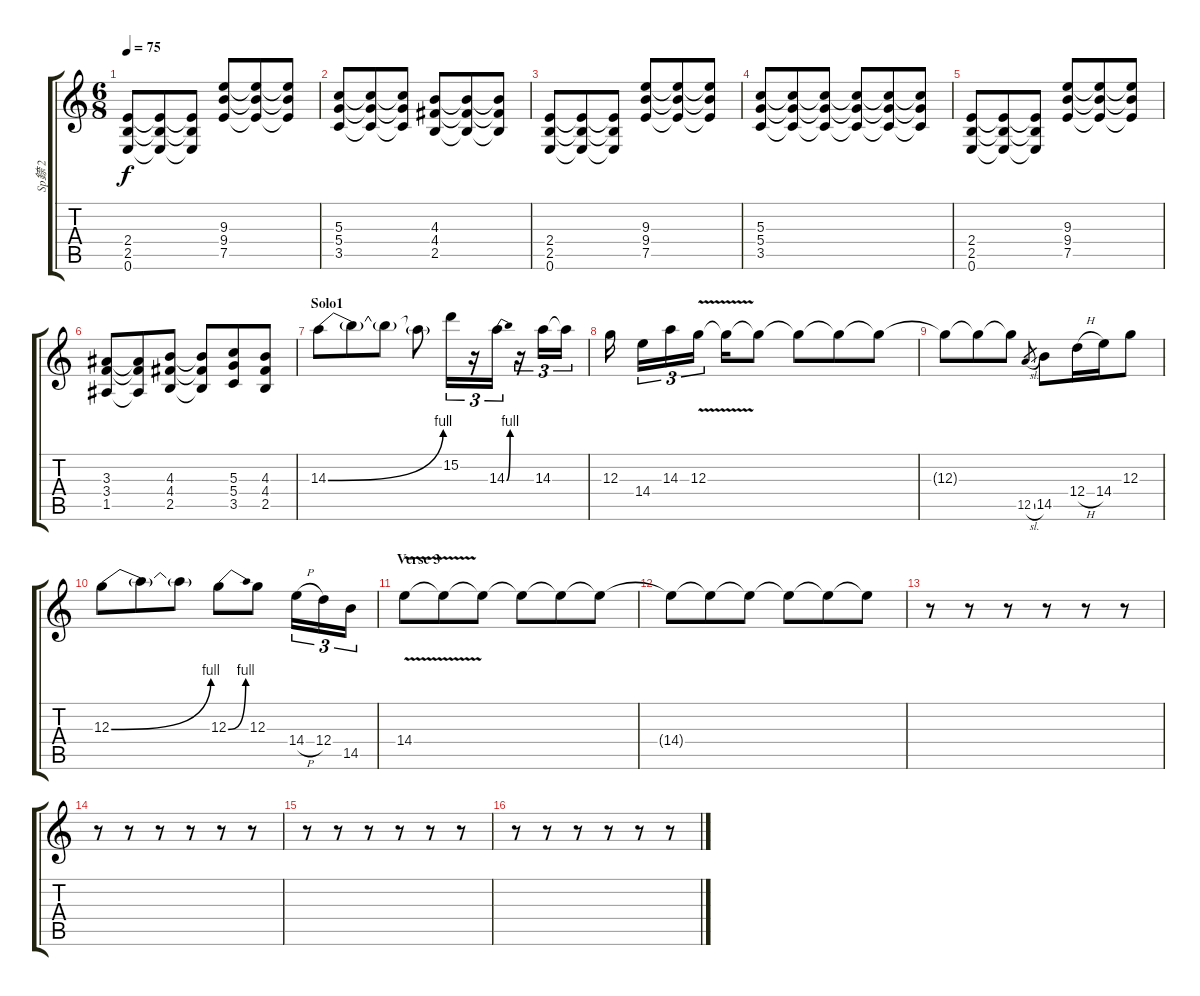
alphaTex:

\track ("Sp錼 2" "Sp錼 2") {instrument distortionguitar}
\staff {score tabs}
\tuning (E4 B3 G3 D3 A2 E2) {hide}
\ts (6 8)
\tempo 75
\clef g2
\ks c
(2.4 2.5 0.6).8{dy f} (2.4{t} 2.5{t} 0.6{t}).8 (2.4{t} 2.5{t} 0.6{t}).8 (9.3 9.4 7.5).8 (9.3{t} 9.4{t} 7.5{t}).8 (9.3{t} 9.4{t} 7.5{t}).8 |
(5.3 5.4 3.5).8 (5.3{t} 5.4{t} 3.5{t}).8 (5.3{t} 5.4{t} 3.5{t}).8 (4.3 4.4 2.5).8 (4.3{t} 4.4{t} 2.5{t}).8 (4.3{t} 4.4{t} 2.5{t}).8 |
(2.4 2.5 0.6).8 (2.4{t} 2.5{t} 0.6{t}).8 (2.4{t} 2.5{t} 0.6{t}).8 (9.3 9.4 7.5).8 (9.3{t} 9.4{t} 7.5{t}).8 (9.3{t} 9.4{t} 7.5{t}).8 |
(5.3 5.4 3.5).8 (5.3{t} 5.4{t} 3.5{t}).8 (5.3{t} 5.4{t} 3.5{t}).8 (5.3{t} 5.4{t} 3.5{t}).8 (5.3{t} 5.4{t} 3.5{t}).8 (5.3{t} 5.4{t} 3.5{t}).8 |
(2.4 2.5 0.6).8 (2.4{t} 2.5{t} 0.6{t}).8 (2.4{t} 2.5{t} 0.6{t}).8 (9.3 9.4 7.5).8 (9.3{t} 9.4{t} 7.5{t}).8 (9.3{t} 9.4{t} 7.5{t}).8 |
(3.3 3.4 1.5).8 (3.3{t} 3.4{t} 1.5{t}).8 (4.3 4.4 2.5).8 (4.3{t} 4.4{t} 2.5{t}).8 (5.3 5.4 3.5).8 (4.3 4.4 2.5).8 |
\section ("" "Solo1")
14.3{be (bend 0 0 60 4)}.8 14.3{t}.8 14.3{t}.8 14.3{t}.8 15.2.16{tu (3 2)} r.16{tu (3 2)} 14.3{be (bend 0 0 60 4)}.16{tu (3 2)} r.16{tu (3 2)} 14.3.16{tu (3 2)} 14.3{t}.16{tu (3 2)} |
12.3.16 14.4.16{tu (3 2)} 14.3.16{tu (3 2)} 12.3{v}.16{tu (3 2)} 12.3{t}.16 12.3{t}.8 12.3{t}.8 12.3{t}.8 12.3{t}.8 |
12.3{t}.8 12.3{t}.8 12.3{t}.8 12.5{sl}.8{gr} 14.5.8 12.4{h}.16 14.4.16 12.3.8 |
12.3{be (bend 0 0 60 4)}.8 12.3{t}.8 12.3{t}.8 12.3{be (bend 0 0 60 4)}.8 12.3.8 14.4{h}.16{tu (3 2)} 12.4.16{tu (3 2)} 14.5.16{tu (3 2)} |
\section ("" "Verse 3")
14.4{v}.8 14.4{t}.8 14.4{t}.8 14.4{t}.8 14.4{t}.8 14.4{t}.8 |
14.4{t}.8 14.4{t}.8 14.4{t}.8 14.4{t}.8 14.4{t}.8 14.4{t}.8 |
r.8 r.8 r.8 r.8 r.8 r.8 |
r.8 r.8 r.8 r.8 r.8 r.8 |
r.8 r.8 r.8 r.8 r.8 r.8 |
r.8 r.8 r.8 r.8 r.8 r.8
